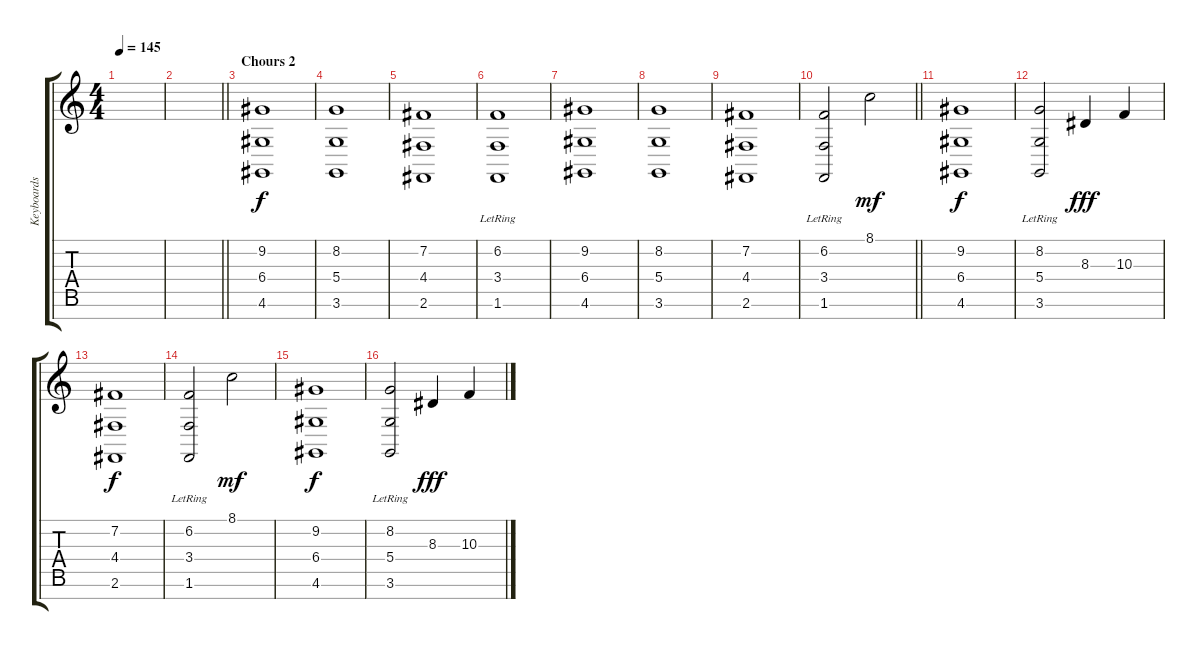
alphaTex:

\track ("Keyboards" "Keyboards") {instrument stringensemble1}
\staff {score tabs}
\tuning (E4 B3 G3 D3 A2 E2 B1) {hide}
\ts (4 4)
\tempo 145
\clef g2
\ks c
|
\barLineRight lightlight
|
\section ("" "Chours 2")
(9.2 6.4 4.6).1{dy f} |
(8.2 5.4 3.6).1 |
(7.2 4.4 2.6).1 |
(6.2{lr} 3.4{lr} 1.6{lr}).1 |
(9.2 6.4 4.6).1 |
(8.2 5.4 3.6).1 |
(7.2 4.4 2.6).1 |
\barLineRight lightlight
(6.2{lr} 3.4{lr} 1.6{lr}).2 8.1.2{dy mf} |
(9.2 6.4 4.6).1{dy f} |
(8.2{lr} 5.4{lr} 3.6{lr}).2 8.3.4{dy fff} 10.3.4 |
(7.2 4.4 2.6).1{dy f} |
(6.2{lr} 3.4{lr} 1.6{lr}).2 8.1.2{dy mf} |
(9.2 6.4 4.6).1{dy f} |
(8.2{lr} 5.4{lr} 3.6{lr}).2 8.3.4{dy fff} 10.3.4
